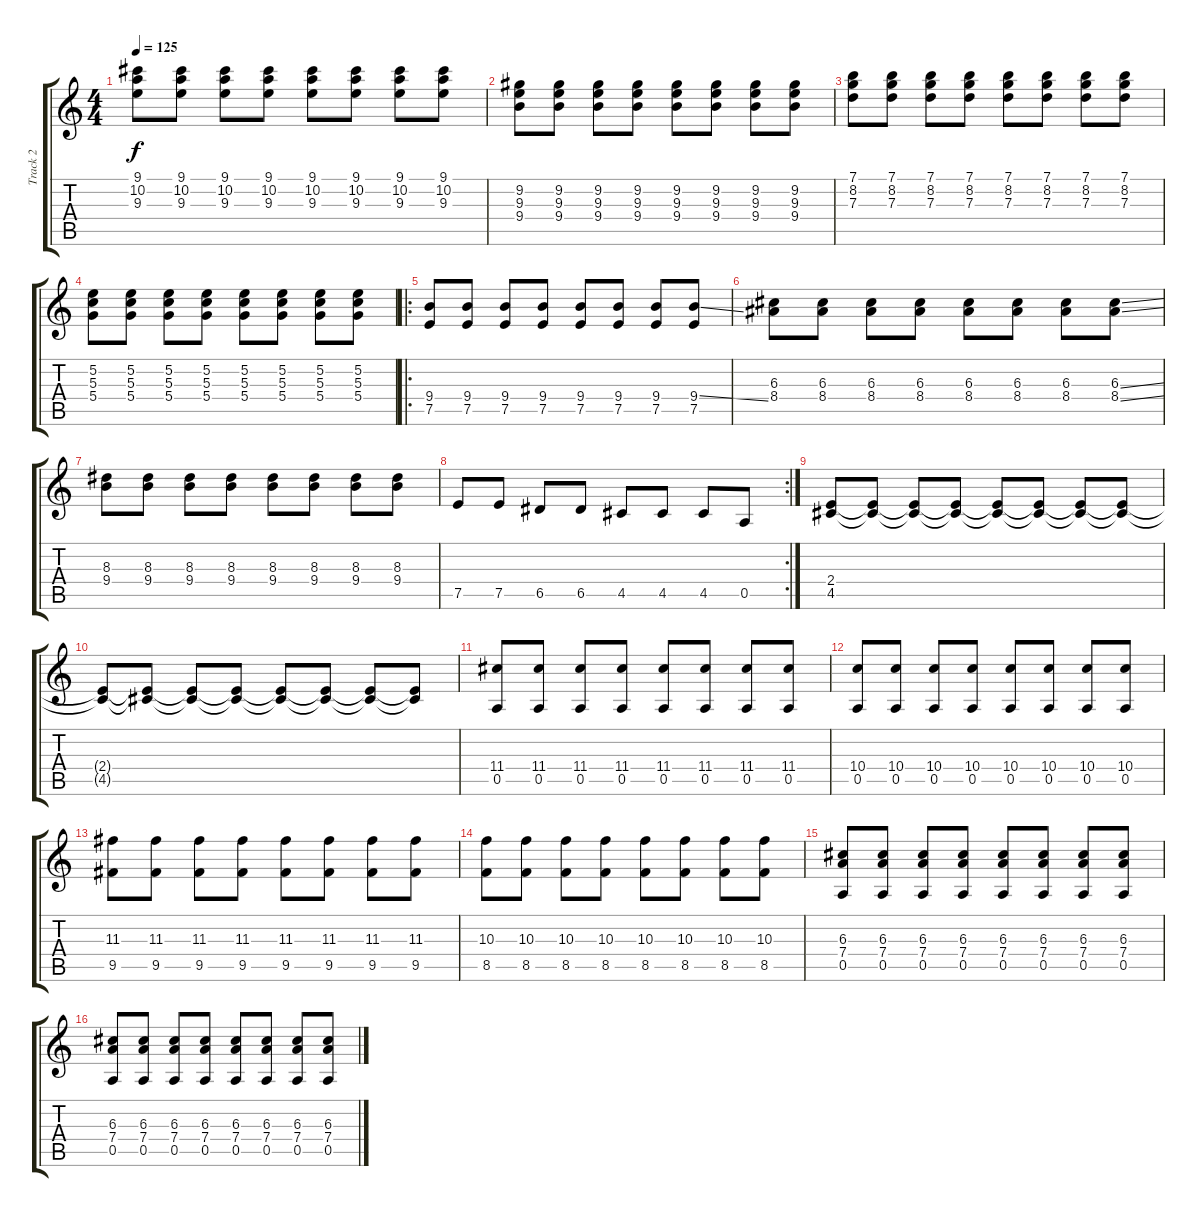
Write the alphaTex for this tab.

\track ("Track 2" "Track 2") {instrument electricguitarjazz}
\staff {score tabs}
\tuning (E4 B3 G3 D3 A2 E2) {hide}
\ts (4 4)
\tempo 125
\clef g2
\ks c
(9.1 10.2 9.3).8{dy f} (9.1 10.2 9.3).8 (9.1 10.2 9.3).8 (9.1 10.2 9.3).8 (9.1 10.2 9.3).8 (9.1 10.2 9.3).8 (9.1 10.2 9.3).8 (9.1 10.2 9.3).8 |
(9.2 9.3 9.4).8 (9.2 9.3 9.4).8 (9.2 9.3 9.4).8 (9.2 9.3 9.4).8 (9.2 9.3 9.4).8 (9.2 9.3 9.4).8 (9.2 9.3 9.4).8 (9.2 9.3 9.4).8 |
(7.1 8.2 7.3).8 (7.1 8.2 7.3).8 (7.1 8.2 7.3).8 (7.1 8.2 7.3).8 (7.1 8.2 7.3).8 (7.1 8.2 7.3).8 (7.1 8.2 7.3).8 (7.1 8.2 7.3).8 |
(5.2 5.3 5.4).8 (5.2 5.3 5.4).8 (5.2 5.3 5.4).8 (5.2 5.3 5.4).8 (5.2 5.3 5.4).8 (5.2 5.3 5.4).8 (5.2 5.3 5.4).8 (5.2 5.3 5.4).8 |
\ro
(9.4 7.5).8 (9.4 7.5).8 (9.4 7.5).8 (9.4 7.5).8 (9.4 7.5).8 (9.4 7.5).8 (9.4 7.5).8 (9.4{ss} 7.5).8 |
(6.3 8.4).8 (6.3 8.4).8 (6.3 8.4).8 (6.3 8.4).8 (6.3 8.4).8 (6.3 8.4).8 (6.3 8.4).8 (6.3{ss} 8.4{ss}).8 |
(8.3 9.4).8 (8.3 9.4).8 (8.3 9.4).8 (8.3 9.4).8 (8.3 9.4).8 (8.3 9.4).8 (8.3 9.4).8 (8.3 9.4).8 |
\rc 2
7.5.8 7.5.8 6.5.8 6.5.8 4.5.8 4.5.8 4.5.8 0.5.8 |
(2.4 4.5).8 (2.4{t} 4.5{t}).8 (2.4{t} 4.5{t}).8 (2.4{t} 4.5{t}).8 (2.4{t} 4.5{t}).8 (2.4{t} 4.5{t}).8 (2.4{t} 4.5{t}).8 (2.4{t} 4.5{t}).8 |
(2.4{t} 4.5{t}).8 (2.4{t} 4.5{t}).8 (2.4{t} 4.5{t}).8 (2.4{t} 4.5{t}).8 (2.4{t} 4.5{t}).8 (2.4{t} 4.5{t}).8 (2.4{t} 4.5{t}).8 (2.4{t} 4.5{t}).8 |
(11.4 0.5).8 (11.4 0.5).8 (11.4 0.5).8 (11.4 0.5).8 (11.4 0.5).8 (11.4 0.5).8 (11.4 0.5).8 (11.4 0.5).8 |
(10.4 0.5).8 (10.4 0.5).8 (10.4 0.5).8 (10.4 0.5).8 (10.4 0.5).8 (10.4 0.5).8 (10.4 0.5).8 (10.4 0.5).8 |
(11.3 9.5).8 (11.3 9.5).8 (11.3 9.5).8 (11.3 9.5).8 (11.3 9.5).8 (11.3 9.5).8 (11.3 9.5).8 (11.3 9.5).8 |
(10.3 8.5).8 (10.3 8.5).8 (10.3 8.5).8 (10.3 8.5).8 (10.3 8.5).8 (10.3 8.5).8 (10.3 8.5).8 (10.3 8.5).8 |
(6.3 7.4 0.5).8 (6.3 7.4 0.5).8 (6.3 7.4 0.5).8 (6.3 7.4 0.5).8 (6.3 7.4 0.5).8 (6.3 7.4 0.5).8 (6.3 7.4 0.5).8 (6.3 7.4 0.5).8 |
(6.3 7.4 0.5).8 (6.3 7.4 0.5).8 (6.3 7.4 0.5).8 (6.3 7.4 0.5).8 (6.3 7.4 0.5).8 (6.3 7.4 0.5).8 (6.3 7.4 0.5).8 (6.3 7.4 0.5).8
